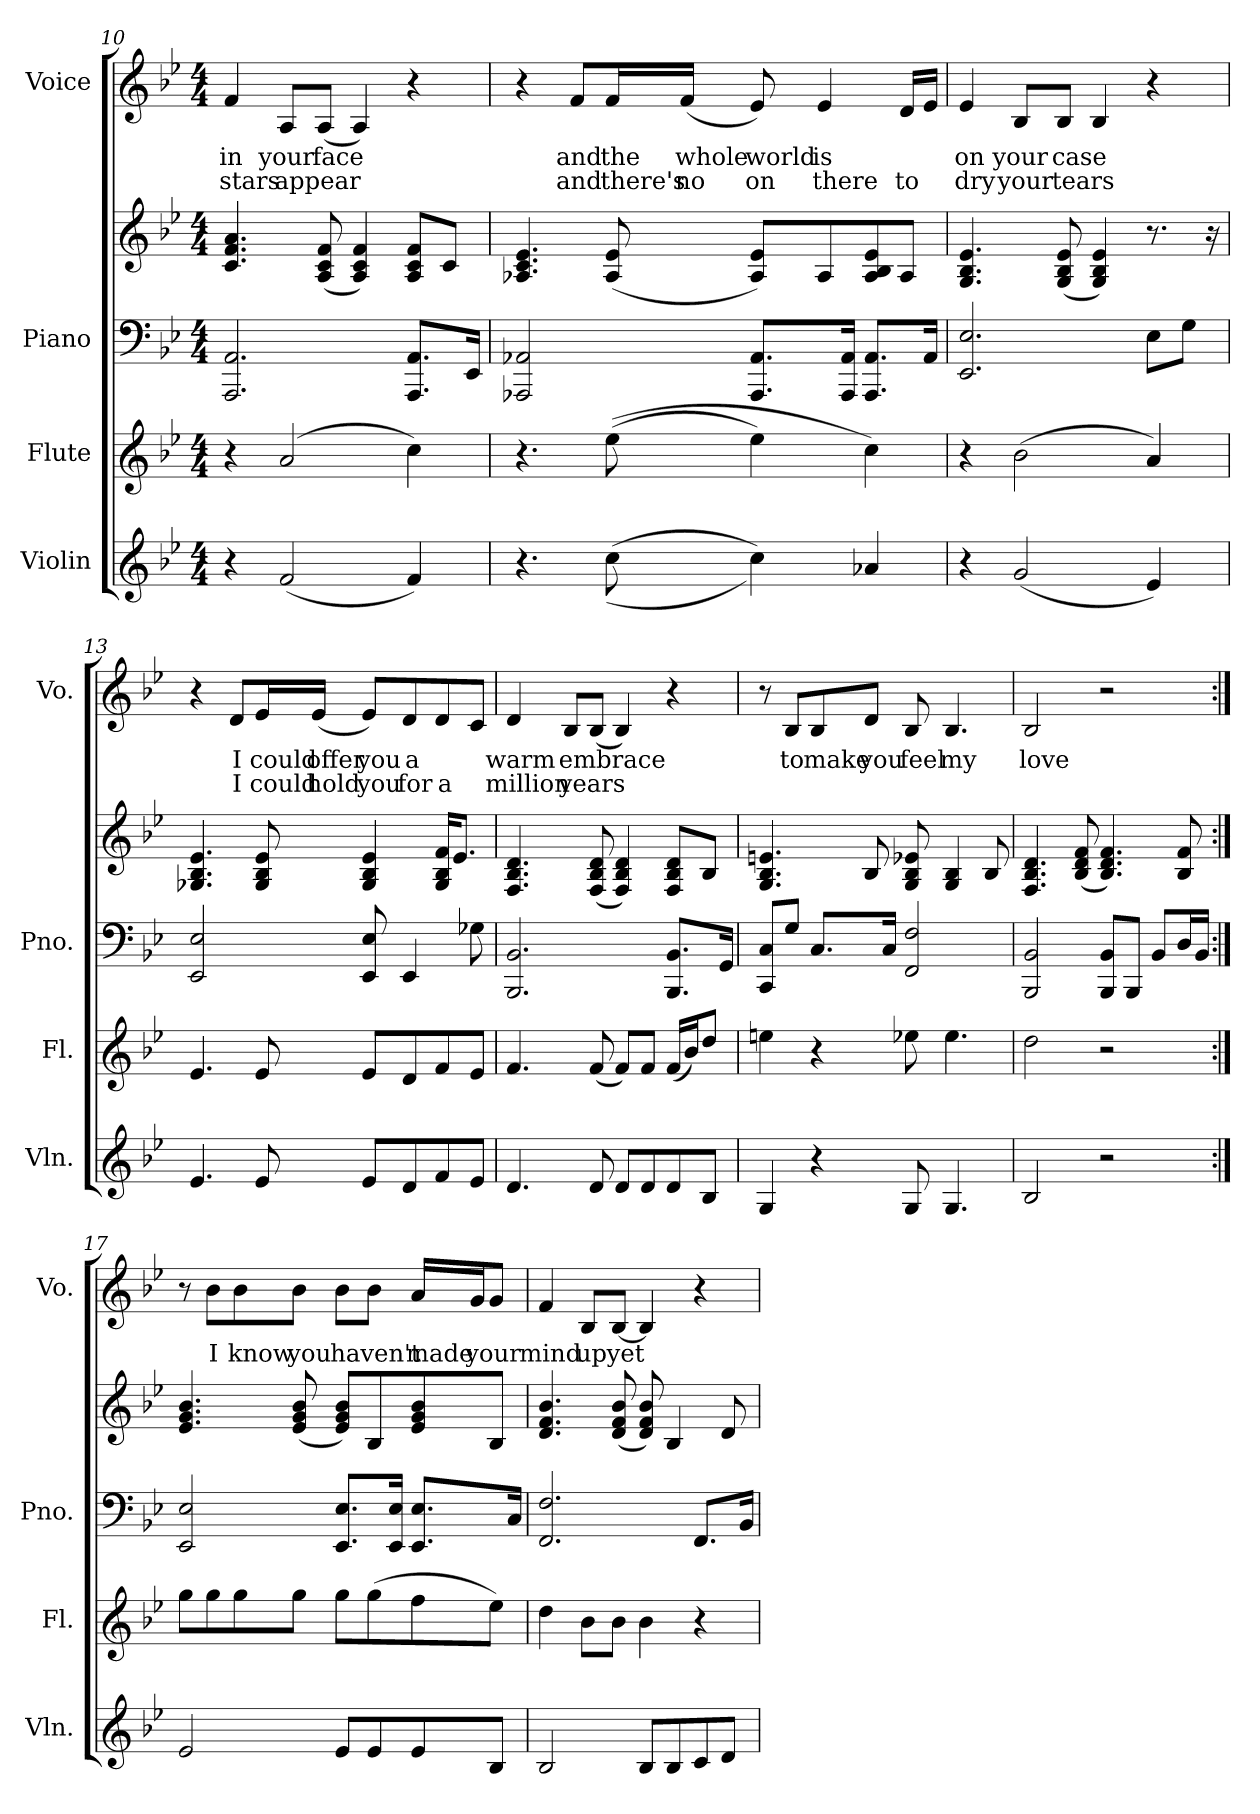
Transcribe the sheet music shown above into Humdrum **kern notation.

**kern	**kern	**kern	**kern	**kern	**text	**text
*part4	*part3	*part2	*part2	*part1	*part1	*part1
*staff5	*staff4	*staff3	*staff2	*staff1	*staff1	*staff1
*I"Violin	*I"Flute	*I"Piano	*	*I"Voice	*	*
*I'Vln.	*I'Fl.	*I'Pno.	*	*I'Vo.	*	*
*clefG2	*clefG2	*clefF4	*clefG2	*clefG2	*	*
*k[b-e-]	*k[b-e-]	*k[b-e-]	*k[b-e-]	*k[b-e-]	*	*
*M4/4	*M4/4	*M4/4	*M4/4	*M4/4	*	*
=10	=10	=10	=10	=10	=10	=10
!	!	!	!	!	!LO:LY:b	!LO:LY:b
4r	4r	2.AAA/ 2.AA/	4.c/ 4.f/ 4.a/	4f/	in	stars
!	!	!	!	!	!LO:LY:b	!LO:LY:b
(<2f/	(>2a/	.	.	8A/L	your	appear
!	!	!	!	!	!LO:LY:b	!
.	.	.	(<8A/ 8c/ 8f/	(<8A/J	face	.
.	.	.	4A/ 4c/ 4f/)	4A/)	.	.
4f/)	4cc\)	8.AAA/ 8.AA/L	8A/ 8c/ 8f/L	4r	.	.
.	.	.	8c/J	.	.	.
.	.	16EE-/Jk	.	.	.	.
!!LO:LB:g=z
=11	=11	=11	=11	=11	=11	=11
4.r	4.r	2AAA-X/ 2AA-X/	4.A-X/ 4.c/ 4.e-/	4r	.	.
!	!	!	!	!	!LO:LY:b	!LO:LY:b
.	.	.	.	8f/L	and	and
!	!	!	!	!	!LO:LY:b	!LO:LY:b
(>(>8cc\	(>(>8ee-\	.	(<8A-/ 8e-/	16f/L	the	there's
!	!	!	!	!	!LO:LY:b	!LO:LY:b
.	.	.	.	(<16f/JJ	whole	no
!	!	!	!	!	!LO:LY:b	!LO:LY:b
4cc\))	4ee-\)	8.AAA-/ 8.AA-/L	8A-/ 8e-/L)	8e-/)	world	on
!	!	!	!	!	!LO:LY:b	!LO:LY:b
.	.	.	8A-/	4e-/	is	there
.	.	16AAA-/ 16AA-/Jk	.	.	.	.
4a-X/	4cc\)	8.AAA-/ 8.AA-/L	8A-/ 8B-/ 8e-/	.	.	.
!	!	!	!	!	!	!LO:LY:b
.	.	.	8A-/J	16d/LL	.	to
.	.	16AA-/Jk	.	16e-/JJ	.	.
=12	=12	=12	=12	=12	=12	=12
!	!	!	!	!	!LO:LY:b	!LO:LY:b
4r	4r	2.EE-/ 2.E-/	4.G/ 4.B-/ 4.e-/	4e-/	on	dry
!	!	!	!	!	!LO:LY:b	!LO:LY:b
(<2g/	(>2b-\	.	.	8B-/L	your	your
!	!	!	!	!	!LO:LY:b	!LO:LY:b
.	.	.	(<8G/ 8B-/ 8e-/	8B-/J	case	tears
.	.	.	4G/ 4B-/ 4e-/)	4B-/	.	.
4e-/)	4a/)	8E-\L	8.r	4r	.	.
.	.	8G\J	.	.	.	.
.	.	.	16r	.	.	.
!!LO:PB:g=z
=13	=13	=13	=13	=13	=13	=13
4.e-/	4.e-/	2EE-/ 2E-/	4.G-X/ 4.B-/ 4.e-/	4r	.	.
!	!	!	!	!	!LO:LY:b	!LO:LY:b
.	.	.	.	8d/L	I	I
!	!	!	!	!	!LO:LY:b	!LO:LY:b
8e-/	8e-/	.	8G-/ 8B-/ 8e-/	16e-/L	could	could
!	!	!	!	!	!LO:LY:b	!LO:LY:b
.	.	.	.	(<16e-/JJ	offer	hold
!	!	!	!	!	!LO:LY:b	!LO:LY:b
8e-/L	8e-/L	8EE-/ 8E-/	4G-/ 4B-/ 4e-/	8e-/L)	you	you
!	!	!	!	!	!LO:LY:b	!LO:LY:b
8d/	8d/	4EE-/	.	8d/	a	for
!	!	!	!	!	!	!LO:LY:b
8f/	8f/	.	16G-/ 16B-/ 16f/KL	8d/	.	a
.	.	.	8.e-/J	.	.	.
8e-/J	8e-/J	8G-X\	.	8c/J	.	.
=14	=14	=14	=14	=14	=14	=14
!	!	!	!	!	!LO:LY:b	!LO:LY:b
4.d/	4.f/	2.BBB-/ 2.BB-/	4.F/ 4.B-/ 4.d/	4d/	warm	million
!	!	!	!	!	!LO:LY:b	!LO:LY:b
.	.	.	.	8B-/L	embrace	years
8d/	(<8f/	.	(<8F/ 8B-/ 8d/	(<8B-/J	.	.
8d/L	8f/L)	.	4F/ 4B-/ 4d/)	4B-/)	.	.
8d/	8f/J	.	.	.	.	.
8d/	(<16f/LL	8.BBB-/ 8.BB-/L	8F/ 8B-/ 8d/L	4r	.	.
.	16b-/J)	.	.	.	.	.
8B-/J	8dd/J	.	8B-/J	.	.	.
.	.	16GG/Jk	.	.	.	.
=15	=15	=15	=15	=15	=15	=15
4G/	4een\	8CC/ 8C/L	4.G/ 4.B-/ 4.en/	8r	.	.
!	!	!	!	!	!LO:LY:b	!
.	.	8G/J	.	8B-/L	to	.
!	!	!	!	!	!LO:LY:b	!
4r	4r	8.C/L	.	8B-/	make	.
!	!	!	!	!	!LO:LY:b	!
.	.	.	8B-/	8d/J	you	.
.	.	16C/Jk	.	.	.	.
!	!	!	!	!	!LO:LY:b	!
8G/	8ee-X\	2FF/ 2F/	8G/ 8B-/ 8e-X/	8B-/	feel	.
!	!	!	!	!	!LO:LY:b	!
4.G/	4.ee-\	.	4G/ 4B-/	4.B-/	my	.
.	.	.	8B-/	.	.	.
!!LO:LB:g=z
=16	=16	=16	=16	=16	=16	=16
!	!	!	!	!	!LO:LY:b	!
2B-/	2dd\	2BBB-/ 2BB-/	4.F/ 4.B-/ 4.d/	2B-/	love	.
.	.	.	(<8B-/ 8d/ 8f/	.	.	.
2r	2r	8BBB-/ 8BB-/L	4.B-/ 4.d/ 4.f/)	2r	.	.
.	.	8BBB-/J	.	.	.	.
.	.	8BB-/L	.	.	.	.
.	.	16D/L	8B-/ 8f/	.	.	.
.	.	16BB-/JJ	.	.	.	.
=17:|!	=17:|!	=17:|!	=17:|!	=17:|!	=17:|!	=17:|!
2e-/	8gg\L	2EE-/ 2E-/	4.e-/ 4.g/ 4.b-/	8r	.	.
!	!	!	!	!	!LO:LY:b	!
.	8gg\	.	.	8b-\L	I	.
!	!	!	!	!	!LO:LY:b	!
.	8gg\	.	.	8b-\	know	.
!	!	!	!	!	!LO:LY:b	!
.	8gg\J	.	(<8e-/ 8g/ 8b-/	8b-\J	you	.
!	!	!	!	!	!LO:LY:b	!
8e-/L	8gg\L	8.EE-/ 8.E-/L	8e-/ 8g/ 8b-/L)	8b-\L	haven't	.
8e-/	(>8gg\	.	8B-/	8b-\J	.	.
.	.	16EE-/ 16E-/Jk	.	.	.	.
!	!	!	!	!	!LO:LY:b	!
8e-/	8ff\	8.EE-/ 8.E-/L	8e-/ 8g/ 8b-/	16a/LL	made	.
!	!	!	!	!	!LO:LY:b	!
.	.	.	.	16g/J	your	.
8B-/J	8ee-\J)	.	8B-/J	8g/J	.	.
.	.	16C/Jk	.	.	.	.
=18	=18	=18	=18	=18	=18	=18
!	!	!	!	!	!LO:LY:b	!
2B-/	4dd\	2.FF/ 2.F/	4.d/ 4.f/ 4.b-/	4f/	mind	.
!	!	!	!	!	!LO:LY:b	!
.	8b-\L	.	.	8B-/L	up	.
!	!	!	!	!	!LO:LY:b	!
.	8b-\J	.	(<8d/ 8f/ 8b-/	[8B-/J	yet	.
8B-/L	4b-\	.	8d/ 8f/ 8b-/)	4B-/]	.	.
8B-/	.	.	4B-/	.	.	.
8c/	4r	8.FF/L	.	4r	.	.
8d/J	.	.	8d/	.	.	.
.	.	16BB-/Jk	.	.	.	.
=	=	=	=	=	=	=
*-	*-	*-	*-	*-	*-	*-
